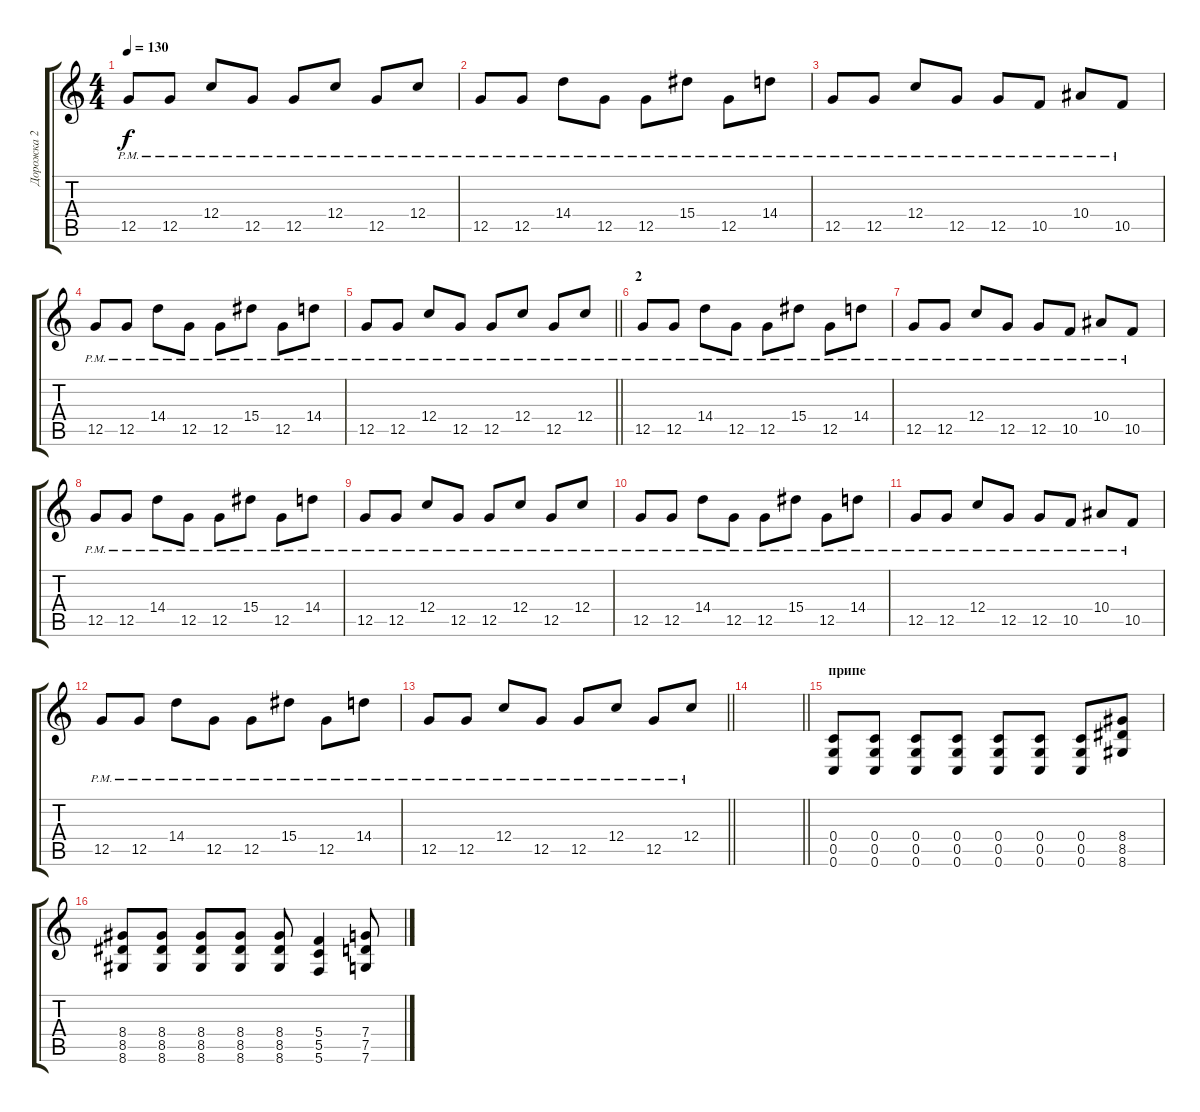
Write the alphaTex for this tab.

\track ("Дорожка 2" "Дорожка 2") {instrument acousticguitarsteel}
\staff {score tabs}
\tuning (D4 A3 F3 C3 G2 C2) {hide}
\ts (4 4)
\tempo 130
\clef g2
\ks c
12.5{pm}.8{dy f} 12.5{pm}.8 12.4{pm}.8 12.5{pm}.8 12.5{pm}.8 12.4{pm}.8 12.5{pm}.8 12.4{pm}.8 |
12.5{pm}.8 12.5{pm}.8 14.4{pm}.8 12.5{pm}.8 12.5{pm}.8 15.4{pm}.8 12.5{pm}.8 14.4{pm}.8 |
12.5{pm}.8 12.5{pm}.8 12.4{pm}.8 12.5{pm}.8 12.5{pm}.8 10.5{pm}.8 10.4{pm}.8 10.5{pm}.8 |
12.5{pm}.8 12.5{pm}.8 14.4{pm}.8 12.5{pm}.8 12.5{pm}.8 15.4{pm}.8 12.5{pm}.8 14.4{pm}.8 |
\barLineRight lightlight
12.5{pm}.8 12.5{pm}.8 12.4{pm}.8 12.5{pm}.8 12.5{pm}.8 12.4{pm}.8 12.5{pm}.8 12.4{pm}.8 |
\section ("" "2")
12.5{pm}.8 12.5{pm}.8 14.4{pm}.8 12.5{pm}.8 12.5{pm}.8 15.4{pm}.8 12.5{pm}.8 14.4{pm}.8 |
12.5{pm}.8 12.5{pm}.8 12.4{pm}.8 12.5{pm}.8 12.5{pm}.8 10.5{pm}.8 10.4{pm}.8 10.5{pm}.8 |
12.5{pm}.8 12.5{pm}.8 14.4{pm}.8 12.5{pm}.8 12.5{pm}.8 15.4{pm}.8 12.5{pm}.8 14.4{pm}.8 |
12.5{pm}.8 12.5{pm}.8 12.4{pm}.8 12.5{pm}.8 12.5{pm}.8 12.4{pm}.8 12.5{pm}.8 12.4{pm}.8 |
12.5{pm}.8 12.5{pm}.8 14.4{pm}.8 12.5{pm}.8 12.5{pm}.8 15.4{pm}.8 12.5{pm}.8 14.4{pm}.8 |
12.5{pm}.8 12.5{pm}.8 12.4{pm}.8 12.5{pm}.8 12.5{pm}.8 10.5{pm}.8 10.4{pm}.8 10.5{pm}.8 |
12.5{pm}.8 12.5{pm}.8 14.4{pm}.8 12.5{pm}.8 12.5{pm}.8 15.4{pm}.8 12.5{pm}.8 14.4{pm}.8 |
\barLineRight lightlight
12.5{pm}.8 12.5{pm}.8 12.4{pm}.8 12.5{pm}.8 12.5{pm}.8 12.4{pm}.8 12.5{pm}.8 12.4{pm}.8 |
\barLineRight lightlight
|
\section ("" "припе")
(0.4 0.5 0.6).8 (0.4 0.5 0.6).8 (0.4 0.5 0.6).8 (0.4 0.5 0.6).8 (0.4 0.5 0.6).8 (0.4 0.5 0.6).8 (0.4 0.5 0.6).8 (8.4 8.5 8.6).8 |
(8.4 8.5 8.6).8 (8.4 8.5 8.6).8 (8.4 8.5 8.6).8 (8.4 8.5 8.6).8 (8.4 8.5 8.6).8 (5.4 5.5 5.6).4 (7.4 7.5 7.6).8
